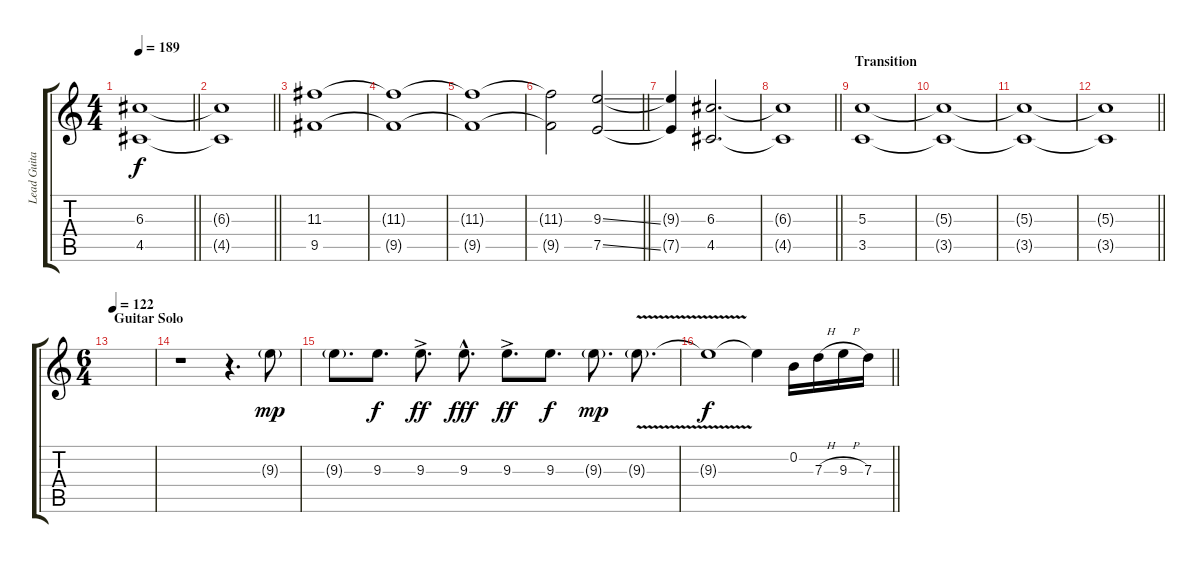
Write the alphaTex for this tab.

\track ("Lead Guitar" "Lead Guita") {instrument electricguitarjazz}
\staff {score tabs}
\tuning (E4 B3 G3 D3 A2 E2) {hide}
\ts (4 4)
\tempo 189
\clef g2
\barLineRight lightlight
\ks c
(6.3{t} 4.5{t}).1{dy f} |
\barLineRight lightlight
(6.3{t} 4.5{t}).1 |
\section ("" "")
(11.3 9.5).1 |
(11.3{t} 9.5{t}).1 |
(11.3{t} 9.5{t}).1 |
\barLineRight lightlight
(11.3{t} 9.5{t}).2 (9.3{ss} 7.5{ss}).2 |
\section ("" "")
(9.3{t} 7.5{t}).4 (6.3 4.5).2{d} |
\barLineRight lightlight
(6.3{t} 4.5{t}).1 |
\section ("" "Transition")
(5.3 3.5).1 |
(5.3{t} 3.5{t}).1 |
(5.3{t} 3.5{t}).1 |
\barLineRight lightlight
(5.3{t} 3.5{t}).1 |
\ts (6 4)
\section ("" "Guitar Solo")
\tempo 122
|
r.1 r.4{d} 9.3{g}.8{dy mp} |
9.3{g}.8{d} 9.3.8{d dy f} 9.3{ac}.8{d dy ff} 9.3{hac}.8{d dy fff} 9.3{ac}.8{d dy ff} 9.3.8{d dy f} 9.3{g}.8{d dy mp} 9.3{v g}.8{d} |
\barLineRight lightlight
9.3{t}.1{dy f} 9.3{t}.4 0.2.16 7.3{h}.16 9.3{h}.16 7.3{sl}.16
